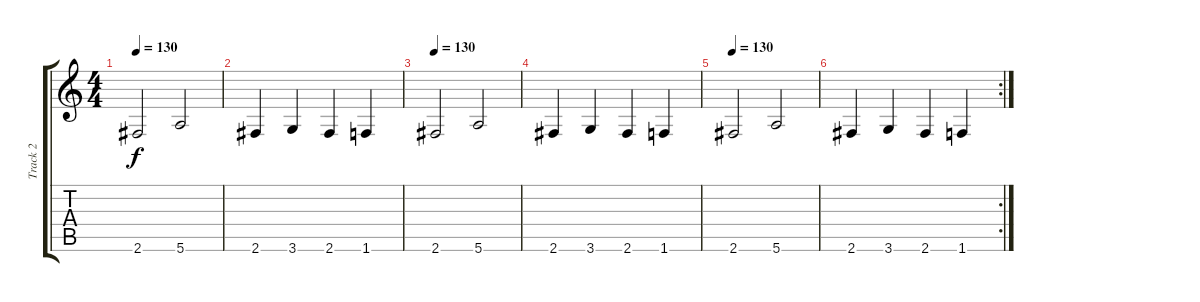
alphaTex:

\track ("Track 2" "Track 2") {instrument overdrivenguitar}
\staff {score tabs}
\tuning (E4 B3 G3 D3 A2 E2) {hide}
\ts (4 4)
\tempo 130
\clef g2
\ks c
2.6.2{dy f} 5.6.2 |
2.6.4 3.6.4 2.6.4 1.6.4 |
\tempo 130
2.6.2 5.6.2 |
2.6.4 3.6.4 2.6.4 1.6.4 |
\tempo 130
2.6.2 5.6.2 |
\rc 2
2.6.4 3.6.4 2.6.4 1.6.4
